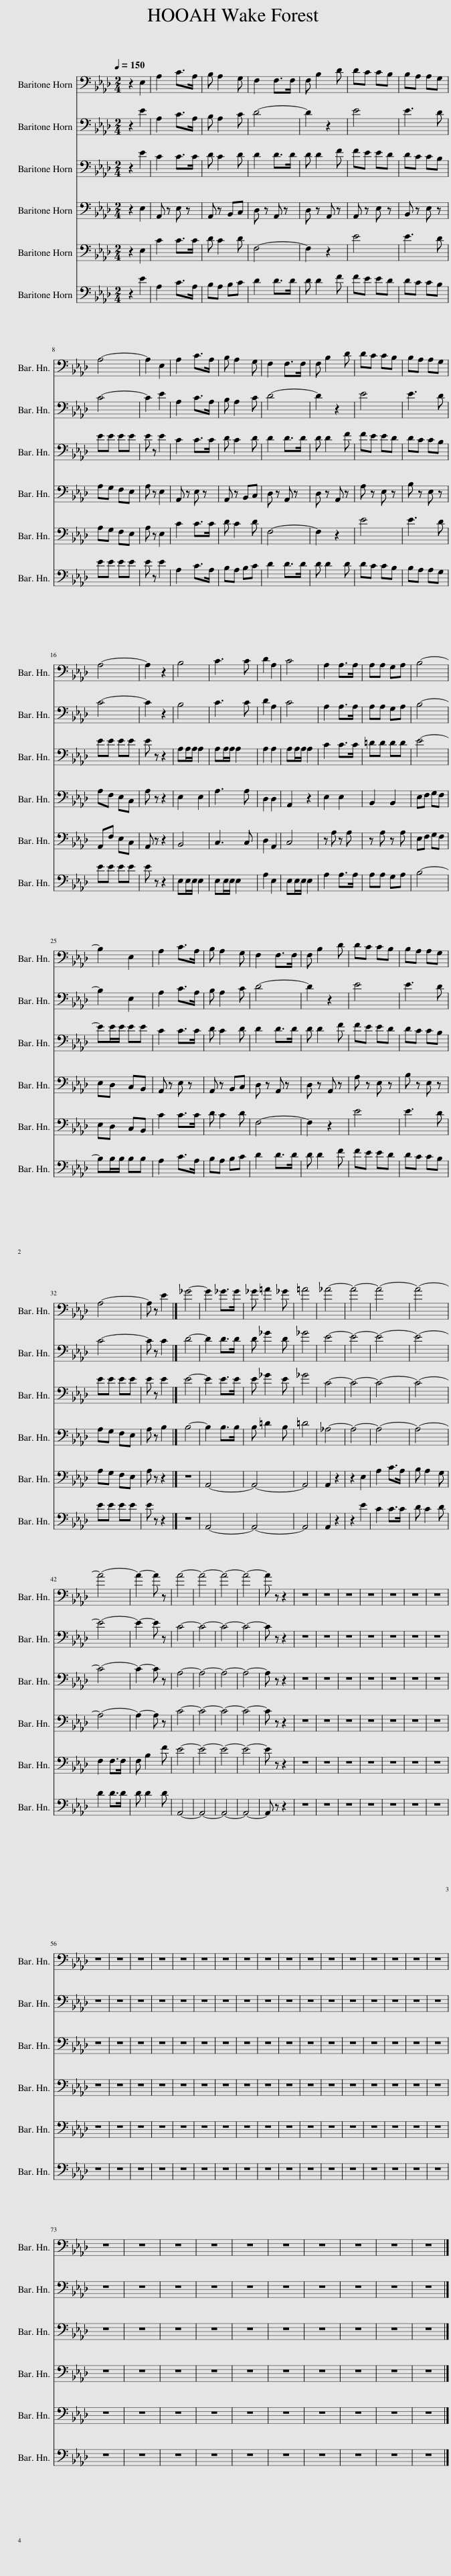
X:1
%%score 1 2 3 4 5 6
L:1/8
Q:1/4=150
M:2/4
I:linebreak $
K:Ab
V:1 bass
V:2 bass
V:3 bass
V:4 bass
V:5 bass
V:6 bass
V:1
 z2 E,2 | A,2 C>A, | B, A,2 G, | F,2 F,>F, | F, B,2 D | %5
 DC CB, | B,A, A,G, |$ A,4- | A,2 E,2 | A,2 C>A, | %10
 B, A,2 G, | F,2 F,>F, | F, B,2 D | DC CB, | B,A, A,G, |$ %15
 A,4- | A,2 z2 | B,4 | C3 C | D2 A,2 | %20
 C4 | A,2 A,>A, | A,A, G,A, | B,4- |$ B,2 E,2 | %25
 A,2 C>A, | B, A,2 G, | F,2 F,>F, | F, B,2 D | DC CB, | %30
 B,A, A,G, |$ A,4- | A, z E2 |] _G4- | G2 _G>G | %35
 _G =A2 _G | =A4 | _A4- | A4- | A4- | %40
 A4- |$ A4- | A2- A z | A4- | A4- | %45
 A4- | A4- | A z z2 | z4 | z4 | %50
 z4 | z4 | z4 | z4 | z4 |$ %55
 z4 | z4 | z4 | z4 | z4 | %60
 z4 | z4 | z4 | z4 | z4 | %65
 z4 | z4 | z4 | z4 | z4 | %70
 z4 | z4 |$ z4 | z4 | z4 | %75
 z4 | z4 | z4 | z4 | z4 | %80
 z4 | z4 |] %82
V:2
 z2 E2 | A,2 C>A, | B, A,2 C | D4- | D2 z2 | %5
 E4 | E3 D |$ C4- | C2 E2 | A,2 C>A, | %10
 B, A,2 C | D4- | D2 z2 | E4 | E3 D |$ %15
 C4- | C2 z2 | B,4 | C3 C | D2 A,2 | %20
 C4 | A,2 A,>A, | A,A, G,A, | B,4- |$ B,2 E,2 | %25
 A,2 C>A, | B, A,2 C | D4- | D2 z2 | E4 | %30
 E3 D |$ C4- | C z C2 |] D4- | D2 D>D | %35
 D _G2 D | _G4 | E4- | E4- | E4- | %40
 E4- |$ E4- | E2- E z | C4- | C4- | %45
 C4- | C4- | C z z2 | z4 | z4 | %50
 z4 | z4 | z4 | z4 | z4 |$ %55
 z4 | z4 | z4 | z4 | z4 | %60
 z4 | z4 | z4 | z4 | z4 | %65
 z4 | z4 | z4 | z4 | z4 | %70
 z4 | z4 |$ z4 | z4 | z4 | %75
 z4 | z4 | z4 | z4 | z4 | %80
 z4 | z4 |] %82
V:3
 z2 E2 | C2 C>C | D C2 D | D2 D>D | D D2 F | %5
 FE ED | DC CB, |$ EE EE | E z E2 | C2 C>C | %10
 D C2 D | D2 D>D | D D2 F | FE ED | DC CB, |$ %15
 EE EE | E z z2 | A,A,/A,/ A,2 | A,A,/A,/ A,2 | A,2 A,2 | %20
 A,A,/A,/ A,2 | C2 C>C | =DD DD | E4- |$ EE/E/ EE | %25
 C2 C>C | D C2 D | D2 D>D | D D2 F | FE ED | %30
 DC CB, |$ EE EE | E z E2 |] E4- | E2 E>E | %35
 E _G2 E | _G4 | C4- | C4- | C4- | %40
 C4- |$ C4- | C2- C z | A,4- | A,4- | %45
 A,4- | A,4- | A, z z2 | z4 | z4 | %50
 z4 | z4 | z4 | z4 | z4 |$ %55
 z4 | z4 | z4 | z4 | z4 | %60
 z4 | z4 | z4 | z4 | z4 | %65
 z4 | z4 | z4 | z4 | z4 | %70
 z4 | z4 |$ z4 | z4 | z4 | %75
 z4 | z4 | z4 | z4 | z4 | %80
 z4 | z4 |] %82
V:4
 z2 E,2 | A,, z E, z | A,, z B,,C, | D, z A,, z | D, z A,, z | %5
 A,, z E, z | B,, z E, z |$ A,G, F,E, | A, z E,2 | A,, z E, z | %10
 A,, z B,,C, | D, z A,, z | D, z A,, z | A, z E, z | B, z E, z |$ %15
 A,F, E,C, | A, z z2 | E,2 E,2 | A,3 A, | D,2 D,2 | %20
 A,,2 z2 | E,2 E,2 | B,,2 B,,2 | E,F, G,F, |$ E,D, C,B,, | %25
 A,, z E, z | A,, z B,,C, | D, z A,, z | D, z A,, z | A, z E, z | %30
 B, z E, z |$ A,G, F,E, | A, z B,2 |] B,4- | B,2 B,>B, | %35
 B, =D2 B, | =D4 | _A,4- | A,4- | A,4- | %40
 A,4- |$ A,4- | A,2- A, z | C4- | C4- | %45
 C4- | C4- | C z z2 | z4 | z4 | %50
 z4 | z4 | z4 | z4 | z4 |$ %55
 z4 | z4 | z4 | z4 | z4 | %60
 z4 | z4 | z4 | z4 | z4 | %65
 z4 | z4 | z4 | z4 | z4 | %70
 z4 | z4 |$ z4 | z4 | z4 | %75
 z4 | z4 | z4 | z4 | z4 | %80
 z4 | z4 |] %82
V:5
 z2 E,2 | C2 C>C | D C2 D | F,4- | F,2 z2 | %5
 E4 | E3 D |$ A,G, F,E, | A, z E,2 | C2 C>C | %10
 D C2 D | F,4- | F,2 z2 | E4 | E3 D |$ %15
 A,,F, E,C, | A,, z z2 | B,,4 | C,3 C, | D,2 A,,2 | %20
 C,4 | z A, z A, | z A, z A, | E,F, G,F, |$ E,D, C,B,, | %25
 C2 C>C | D C2 D | F,4- | F,2 z2 | E4 | %30
 E3 D |$ A,G, F,E, | A, z z2 |] z4 | A,,4- | %35
 A,,4- | A,,4 | A,,2 z2 | z2 E,2 | A,2 C>A, | %40
 B, A,2 G, |$ F,2 F,>F, | F, B,2 F | E4- | E4- | %45
 E4- | E4- | E z z2 | z4 | z4 | %50
 z4 | z4 | z4 | z4 | z4 |$ %55
 z4 | z4 | z4 | z4 | z4 | %60
 z4 | z4 | z4 | z4 | z4 | %65
 z4 | z4 | z4 | z4 | z4 | %70
 z4 | z4 |$ z4 | z4 | z4 | %75
 z4 | z4 | z4 | z4 | z4 | %80
 z4 | z4 |] %82
V:6
 z2 E2 | A,2 C>A, | B,A, B,C | D2 D>D | D D2 F | %5
 FE ED | DC CB, |$ EE EE | E z E2 | A,2 C>A, | %10
 B,A, B,C | D2 D>D | D D2 D | DC CB, | B,A, A,G, |$ %15
 EE EE | E z z2 | E,E,/E,/ E,2 | E,E,/E,/ E,2 | A,2 E,2 | %20
 E,E,/E,/ E,2 | A,2 A,>A, | A,A, G,A, | B,4- |$ B,B,/B,/ B,B, | %25
 A,2 C>A, | B,A, B,C | D2 D>D | D D2 F | FE ED | %30
 DC CB, |$ EE EE | E z z2 |] z4 | A,,4- | %35
 A,,4- | A,,4 | A,,2 z2 | z2 E2 | C2 C>C | %40
 D C2 D |$ D2 D>D | D D2 D | A,,4- | A,,4- | %45
 A,,4- | A,,4- | A,, z z2 | z4 | z4 | %50
 z4 | z4 | z4 | z4 | z4 |$ %55
 z4 | z4 | z4 | z4 | z4 | %60
 z4 | z4 | z4 | z4 | z4 | %65
 z4 | z4 | z4 | z4 | z4 | %70
 z4 | z4 |$ z4 | z4 | z4 | %75
 z4 | z4 | z4 | z4 | z4 | %80
 z4 | z4 |] %82
